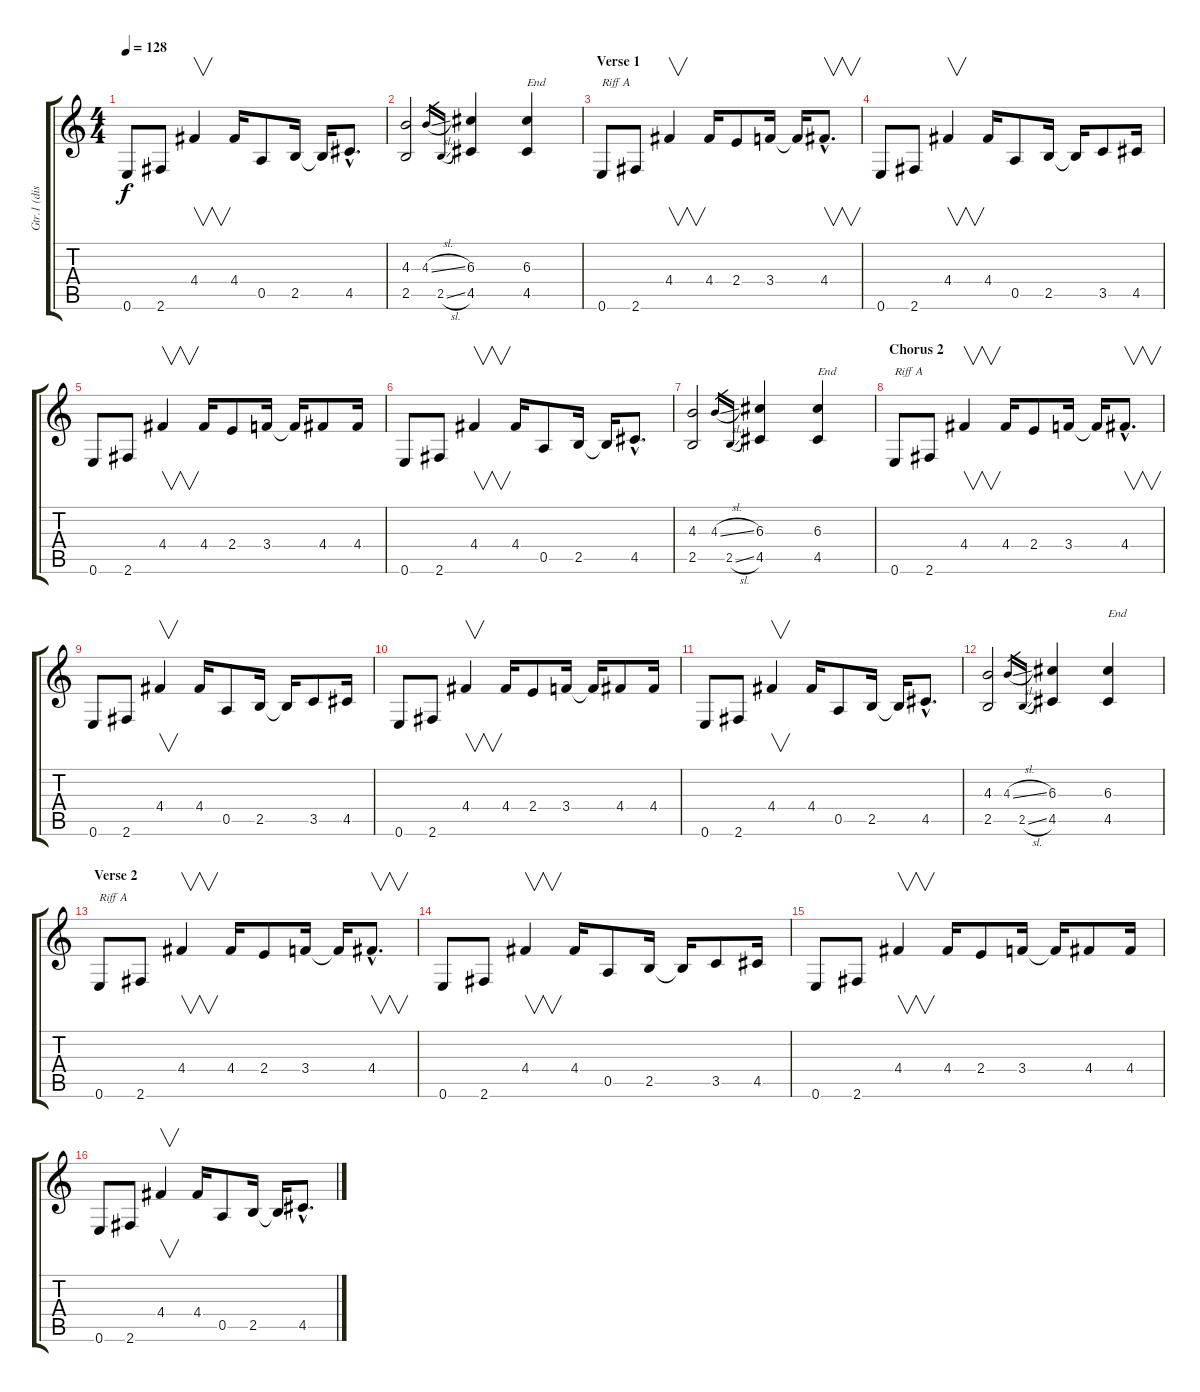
\track ("Gtr.1 (dist.)" "Gtr.1 (dis") {instrument distortionguitar}
\staff {score tabs}
\tuning (E4 B3 G3 D3 A2 E2) {hide}
\ts (4 4)
\tempo 128
\clef g2
\ks c
0.6.8{dy f} 2.6.8 4.4.4{v} 4.4.16 0.5.8 2.5.16 2.5{t}.16 4.5{hac}.8{d} |
(4.3 2.5).2 4.3{sl}.16{gr} 2.5{sl}.16{gr} (6.3 4.5).4 (6.3 4.5).4{txt "End"} |
\section ("" "Verse 1")
0.6.8{txt "Riff A"} 2.6.8 4.4.4{v} 4.4.16 2.4.8 3.4.16 3.4{t}.16 4.4{hac}.8{v d} |
0.6.8 2.6.8 4.4.4{v} 4.4.16 0.5.8 2.5.16 2.5{t}.16 3.5.8 4.5.16 |
0.6.8 2.6.8 4.4.4{v} 4.4.16 2.4.8 3.4.16 3.4{t}.16 4.4.8 4.4.16 |
0.6.8 2.6.8 4.4.4{v} 4.4.16 0.5.8 2.5.16 2.5{t}.16 4.5{hac}.8{d} |
(4.3 2.5).2 4.3{sl}.16{gr} 2.5{sl}.16{gr} (6.3 4.5).4 (6.3 4.5).4{txt "End"} |
\section ("" "Chorus 2")
0.6.8{txt "Riff A"} 2.6.8 4.4.4{v} 4.4.16 2.4.8 3.4.16 3.4{t}.16 4.4{hac}.8{v d} |
0.6.8 2.6.8 4.4.4{v} 4.4.16 0.5.8 2.5.16 2.5{t}.16 3.5.8 4.5.16 |
0.6.8 2.6.8 4.4.4{v} 4.4.16 2.4.8 3.4.16 3.4{t}.16 4.4.8 4.4.16 |
0.6.8 2.6.8 4.4.4{v} 4.4.16 0.5.8 2.5.16 2.5{t}.16 4.5{hac}.8{d} |
(4.3 2.5).2 4.3{sl}.16{gr} 2.5{sl}.16{gr} (6.3 4.5).4 (6.3 4.5).4{txt "End"} |
\section ("" "Verse 2")
0.6.8{txt "Riff A"} 2.6.8 4.4.4{v} 4.4.16 2.4.8 3.4.16 3.4{t}.16 4.4{hac}.8{v d} |
0.6.8 2.6.8 4.4.4{v} 4.4.16 0.5.8 2.5.16 2.5{t}.16 3.5.8 4.5.16 |
0.6.8 2.6.8 4.4.4{v} 4.4.16 2.4.8 3.4.16 3.4{t}.16 4.4.8 4.4.16 |
0.6.8 2.6.8 4.4.4{v} 4.4.16 0.5.8 2.5.16 2.5{t}.16 4.5{hac}.8{d}
